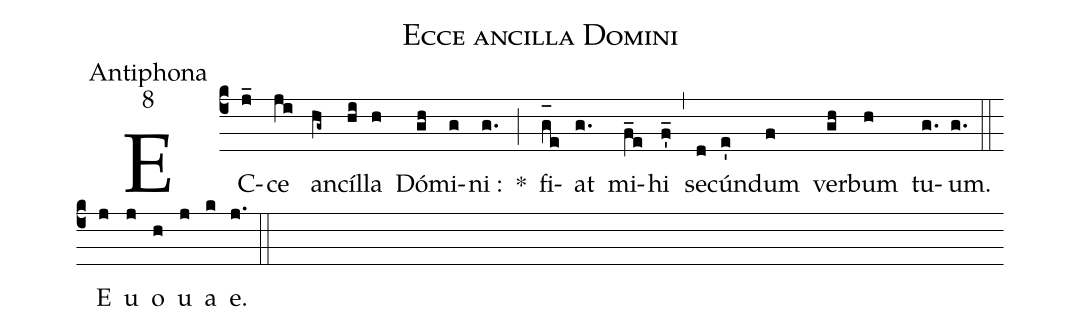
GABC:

name:Ecce ancilla Domini;
office-part:Antiphona;
mode:8;
%%
(c4) EC(j_)ce(ji) an(hg~)cíl(hi)la(h) Dó(gh)mi(g)ni :(g.) *(;) fi(g_[oh:h]e)at(g.) mi(f_e)hi(f'_) (,) se(d)cún(e')dum(f) ver(gh)bum(h) tu(g.)um.(g.) (::) <eu>E(j) u(j) o(h) u(j) a(k) e.</eu>(j.) (::)

%<i>T. P.</i> Al(hi)le(h)lú(g.){ia}.(g.) (::)
